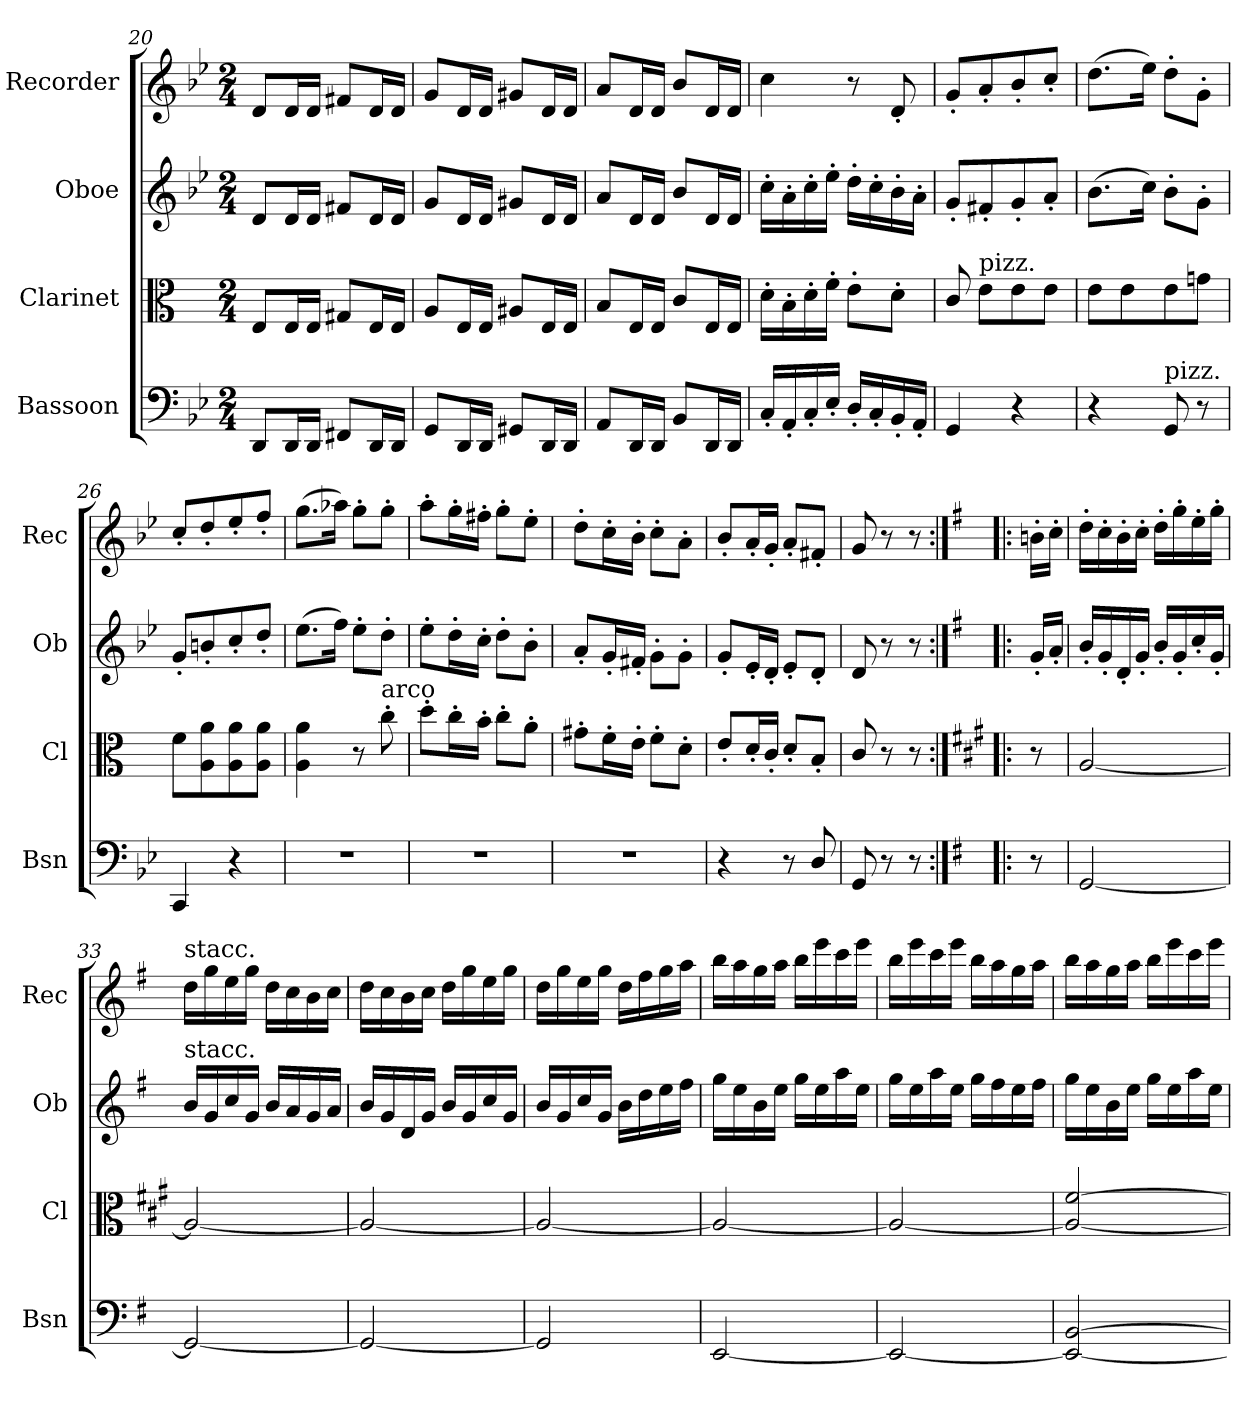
**kern	**kern	**kern	**kern
*part4	*part3	*part2	*part1
*staff4	*staff3	*staff2	*staff1
*I"Bassoon	*I"Clarinet	*I"Oboe	*I"Recorder
*I'Bsn	*I'Cl	*I'Ob	*I'Rec
*clefF4	*clefC3	*clefG2	*clefG2
*	*ITrd1c2	*	*
*k[b-e-]	*k[b-e-]	*k[b-e-]	*k[b-e-]
*M2/4	*M2/4	*M2/4	*M2/4
=20	=20	=20	=20
8DD/L	8D/L	8d/L	8d/L
16DD/L	16D/L	16d/L	16d/L
16DD/JJ	16D/JJ	16d/JJ	16d/JJ
8FF#X/L	8F#X/L	8f#X/L	8f#X/L
16DD/L	16D/L	16d/L	16d/L
16DD/JJ	16D/JJ	16d/JJ	16d/JJ
=21	=21	=21	=21
8GG/L	8G/L	8g/L	8g/L
16DD/L	16D/L	16d/L	16d/L
16DD/JJ	16D/JJ	16d/JJ	16d/JJ
8GG#X/L	8G#X/L	8g#X/L	8g#X/L
16DD/L	16D/L	16d/L	16d/L
16DD/JJ	16D/JJ	16d/JJ	16d/JJ
!!LO:PB:g=z
=22	=22	=22	=22
8AA/L	8A/L	8a/L	8a/L
16DD/L	16D/L	16d/L	16d/L
16DD/JJ	16D/JJ	16d/JJ	16d/JJ
8BB-/L	8B-/L	8b-/L	8b-/L
16DD/L	16D/L	16d/L	16d/L
16DD/JJ	16D/JJ	16d/JJ	16d/JJ
=23	=23	=23	=23
16C'/LL	16c'\LL	16cc'\LL	4cc\
16AA'/	16A'\	16a'\	.
16C'/	16c'\	16cc'\	.
16E-'/JJ	16e-'\JJ	16ee-'\JJ	.
16D'/LL	8d'\L	16dd'\LL	8r
16C'/	.	16cc'\	.
16BB-'/	8c'\J	16b-'\	8d'/
16AA'/JJ	.	16a'\JJ	.
=24	=24	=24	=24
4GG/	8B-/	8g'/L	8g'/L
!	!LO:TX:a:t=pizz.	!	!
.	8d\L	8f#X'/	8a'/
4r	8d\	8g'/	8b-'/
.	8d\J	8a'/J	8cc'/J
=25	=25	=25	=25
4r	8d\L	(8.b-\L	(8.dd\L
.	8d\	.	.
.	.	16cc\Jk)	16ee-\Jk)
!LO:TX:a:t=pizz.	!	!	!
8GG/	8d\	8b-'\L	8dd'\L
8r	8fn\J	8g'\J	8g'\J
=26	=26	=26	=26
4CC/	8e-\L	8g'/L	8cc'/L
.	8G\ 8g\	8bn'/	8dd'/
4r	8G\ 8g\	8cc'/	8ee-'/
.	8G\ 8g\J	8dd'/J	8ff'/J
=27	=27	=27	=27
2r	4G\ 4g\	(8.ee-\L	(8.gg\L
.	.	16ff\Jk)	16aa-X\Jk)
.	8r	8ee-'\L	8gg'\L
!	!LO:TX:a:t=arco	!	!
.	8b-'\	8dd'\J	8gg'\J
=28	=28	=28	=28
2r	8cc'\L	8ee-'\L	8aa'\L
.	16b-'\L	16dd'\L	16gg'\L
.	16a'\JJ	16cc'\JJ	16ff#X'\JJ
.	8b-'\L	8dd'\L	8gg'\L
.	8g'\J	8b-'\J	8ee-'\J
=29	=29	=29	=29
2r	8f#X'\L	8a'/L	8dd'\L
.	16e-'\L	16g'/L	16cc'\L
.	16d'\JJ	16f#X'/JJ	16b-'\JJ
.	8e-'\L	8g'\L	8cc'\L
.	8c'\J	8g'\J	8a'\J
=30	=30	=30	=30
4r	8d'/L	8g'/L	8b-'/L
.	16c'/L	16e-'/L	16a'/L
.	16B-'/JJ	16d'/JJ	16g'/JJ
8r	8c'/L	8e-'/L	8a'/L
8D/	8A'/J	8d'/J	8f#X'/J
=31	=31	=31	=31
8GG/	8B-/	8d/	8g/
8r	8r	8r	8r
8r	8r	8r	8r
=31X2:|!|:	=31X2:|!|:	=31X2:|!|:	=31X2:|!|:
*k[f#]	*k[f#]	*k[f#]	*k[f#]
8r	8r	16g'/LL	16bn'\LL
.	.	16a'/JJ	16cc'\JJ
!!LO:LB:g=z
=32	=32	=32	=32
[2GG/	[2G/	16b'/LL	16dd'\LL
.	.	16g'/	16cc'\
.	.	16d'/	16b'\
.	.	16g'/JJ	16cc'\JJ
.	.	16b'/LL	16dd'\LL
.	.	16g'/	16gg'\
.	.	16cc'/	16ee'\
.	.	16g'/JJ	16gg'\JJ
=33	=33	=33	=33
!	!	!	!LO:TX:a:t=stacc.
!	!	!LO:TX:a:t=stacc.	!
2GG/_	2G/_	16b/LL	16dd\LL
.	.	16g/	16gg\
.	.	16cc/	16ee\
.	.	16g/JJ	16gg\JJ
.	.	16b/LL	16dd\LL
.	.	16a/	16cc\
.	.	16g/	16b\
.	.	16a/JJ	16cc\JJ
=34	=34	=34	=34
2GG/_	2G/_	16b/LL	16dd\LL
.	.	16g/	16cc\
.	.	16d/	16b\
.	.	16g/JJ	16cc\JJ
.	.	16b/LL	16dd\LL
.	.	16g/	16gg\
.	.	16cc/	16ee\
.	.	16g/JJ	16gg\JJ
=35	=35	=35	=35
2GG/]	2G/_	16b/LL	16dd\LL
.	.	16g/	16gg\
.	.	16cc/	16ee\
.	.	16g/JJ	16gg\JJ
.	.	16b\LL	16dd\LL
.	.	16dd\	16ff#\
.	.	16ee\	16gg\
.	.	16ff#\JJ	16aa\JJ
=36	=36	=36	=36
[2EE/	2G/_	16gg\LL	16bb\LL
.	.	16ee\	16aa\
.	.	16b\	16gg\
.	.	16ee\JJ	16aa\JJ
.	.	16gg\LL	16bb\LL
.	.	16ee\	16eee\
.	.	16aa\	16ccc\
.	.	16ee\JJ	16eee\JJ
=37	=37	=37	=37
2EE/_	2G/_	16gg\LL	16bb\LL
.	.	16ee\	16eee\
.	.	16aa\	16ccc\
.	.	16ee\JJ	16eee\JJ
.	.	16gg\LL	16bb\LL
.	.	16ff#\	16aa\
.	.	16ee\	16gg\
.	.	16ff#\JJ	16aa\JJ
=38	=38	=38	=38
2EE/_ [2BB/	2G/_ [2e/	16gg\LL	16bb\LL
.	.	16ee\	16aa\
.	.	16b\	16gg\
.	.	16ee\JJ	16aa\JJ
.	.	16gg\LL	16bb\LL
.	.	16ee\	16eee\
.	.	16aa\	16ccc\
.	.	16ee\JJ	16eee\JJ
=	=	=	=
*-	*-	*-	*-
